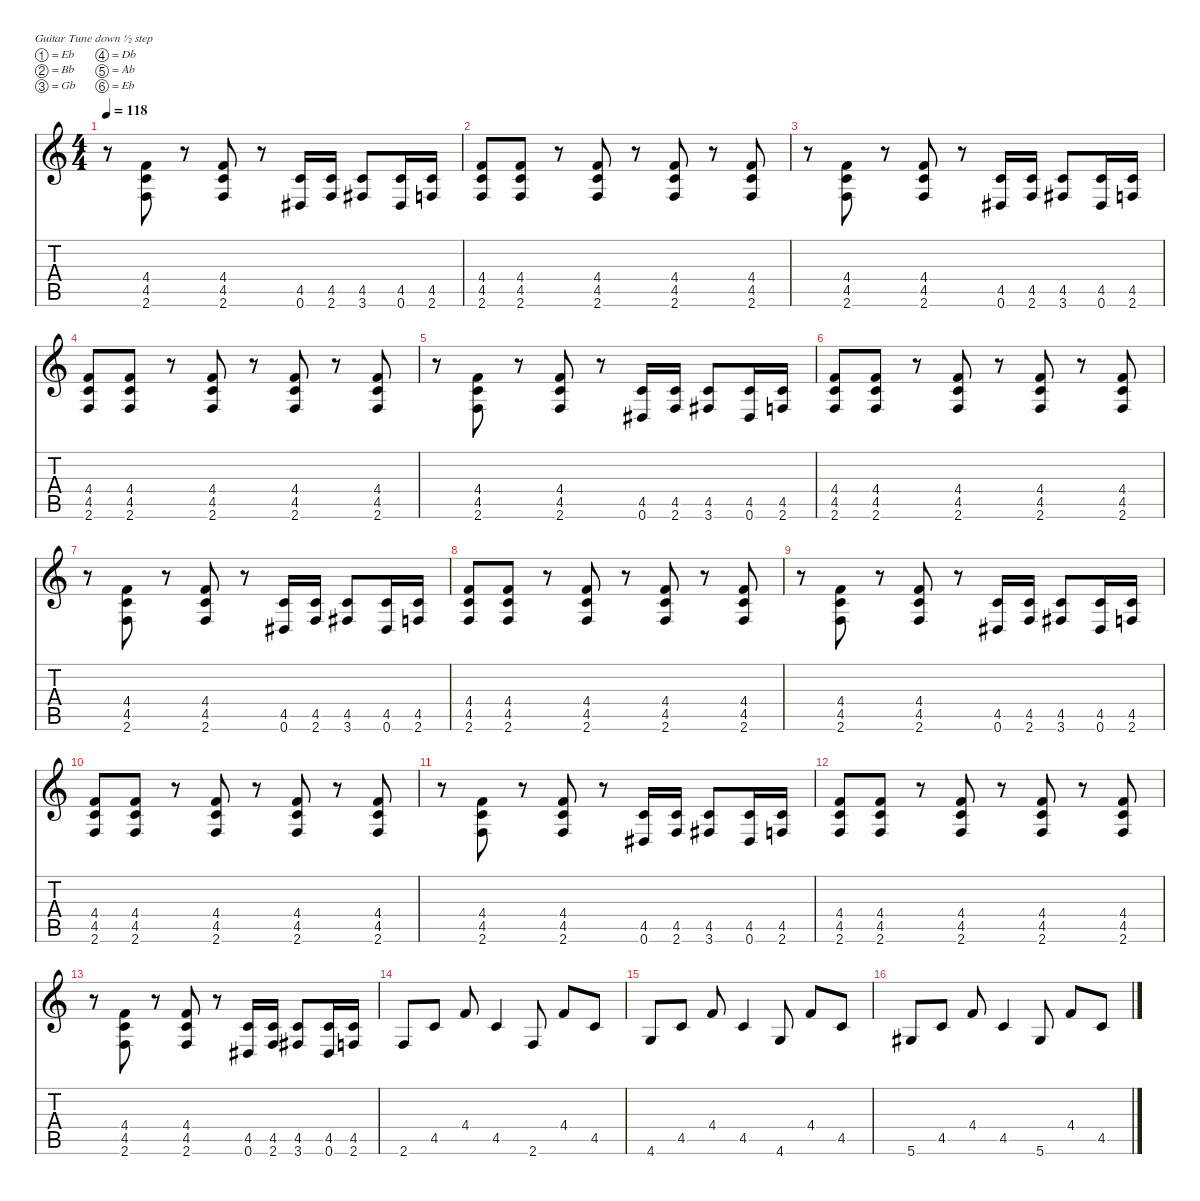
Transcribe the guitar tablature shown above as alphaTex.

\defaultSystemsLayout 4
\hideDynamics
\bracketExtendMode nobrackets
\singleTrackTrackNamePolicy hidden
\multiTrackTrackNamePolicy hidden
\otherSystemsTrackNameOrientation horizontal
\track ("Clean 2" "s.guit.") {instrument acousticguitarsteel}
\staff {score tabs}
\tuning (Eb4 Bb3 Gb3 Db3 Ab2 Eb2)
\ts (4 4)
\tempo 118
\clef g2
\ks c
r.8{dy f beam Down} (4.4 4.5 2.6).8{beam Up} r.8{beam Up} (4.4 4.5 2.6).8{beam Up} r.8{beam Up} (4.5 0.6{acc #}).16{beam Up} (4.5 2.6).16{beam Up} (4.5 3.6{acc #}).8{beam Up} (4.5 0.6{acc #}).16{beam Up} (4.5 2.6).16{beam Up} |
(4.4 4.5 2.6).8{beam Up} (4.4 4.5 2.6).8{beam Up} r.8{beam Up} (4.4 4.5 2.6).8{beam Up} r.8{beam Up} (4.4 4.5 2.6).8{beam Up} r.8{beam Up} (4.4 4.5 2.6).8{beam Up} |
r.8{beam Down} (4.4 4.5 2.6).8{beam Up} r.8{beam Up} (4.4 4.5 2.6).8{beam Up} r.8{beam Up} (4.5 0.6{acc #}).16{beam Up} (4.5 2.6).16{beam Up} (4.5 3.6{acc #}).8{beam Up} (4.5 0.6{acc #}).16{beam Up} (4.5 2.6).16{beam Up} |
(4.4 4.5 2.6).8{beam Up} (4.4 4.5 2.6).8{beam Up} r.8{beam Up} (4.4 4.5 2.6).8{beam Up} r.8{beam Up} (4.4 4.5 2.6).8{beam Up} r.8{beam Up} (4.4 4.5 2.6).8{beam Up} |
r.8{beam Down} (4.4 4.5 2.6).8{beam Up} r.8{beam Up} (4.4 4.5 2.6).8{beam Up} r.8{beam Up} (4.5 0.6{acc #}).16{beam Up} (4.5 2.6).16{beam Up} (4.5 3.6{acc #}).8{beam Up} (4.5 0.6{acc #}).16{beam Up} (4.5 2.6).16{beam Up} |
(4.4 4.5 2.6).8{beam Up} (4.4 4.5 2.6).8{beam Up} r.8{beam Up} (4.4 4.5 2.6).8{beam Up} r.8{beam Up} (4.4 4.5 2.6).8{beam Up} r.8{beam Up} (4.4 4.5 2.6).8{beam Up} |
r.8{beam Down} (4.4 4.5 2.6).8{beam Up} r.8{beam Up} (4.4 4.5 2.6).8{beam Up} r.8{beam Up} (4.5 0.6{acc #}).16{beam Up} (4.5 2.6).16{beam Up} (4.5 3.6{acc #}).8{beam Up} (4.5 0.6{acc #}).16{beam Up} (4.5 2.6).16{beam Up} |
(4.4 4.5 2.6).8{beam Up} (4.4 4.5 2.6).8{beam Up} r.8{beam Up} (4.4 4.5 2.6).8{beam Up} r.8{beam Up} (4.4 4.5 2.6).8{beam Up} r.8{beam Up} (4.4 4.5 2.6).8{beam Up} |
r.8{beam Down} (4.4 4.5 2.6).8{beam Up} r.8{beam Up} (4.4 4.5 2.6).8{beam Up} r.8{beam Up} (4.5 0.6{acc #}).16{beam Up} (4.5 2.6).16{beam Up} (4.5 3.6{acc #}).8{beam Up} (4.5 0.6{acc #}).16{beam Up} (4.5 2.6).16{beam Up} |
(4.4 4.5 2.6).8{beam Up} (4.4 4.5 2.6).8{beam Up} r.8{beam Up} (4.4 4.5 2.6).8{beam Up} r.8{beam Up} (4.4 4.5 2.6).8{beam Up} r.8{beam Up} (4.4 4.5 2.6).8{beam Up} |
r.8{beam Down} (4.4 4.5 2.6).8{beam Up} r.8{beam Up} (4.4 4.5 2.6).8{beam Up} r.8{beam Up} (4.5 0.6{acc #}).16{beam Up} (4.5 2.6).16{beam Up} (4.5 3.6{acc #}).8{beam Up} (4.5 0.6{acc #}).16{beam Up} (4.5 2.6).16{beam Up} |
(4.4 4.5 2.6).8{beam Up} (4.4 4.5 2.6).8{beam Up} r.8{beam Up} (4.4 4.5 2.6).8{beam Up} r.8{beam Up} (4.4 4.5 2.6).8{beam Up} r.8{beam Up} (4.4 4.5 2.6).8{beam Up} |
r.8{beam Down} (4.4 4.5 2.6).8{beam Up} r.8{beam Up} (4.4 4.5 2.6).8{beam Up} r.8{beam Up} (4.5 0.6{acc #}).16{beam Up} (4.5 2.6).16{beam Up} (4.5 3.6{acc #}).8{beam Up} (4.5 0.6{acc #}).16{beam Up} (4.5 2.6).16{beam Up} |
2.6.8{instrument acousticguitarsteel beam Up} 4.5.8{beam Up} 4.4.8{beam Up} 4.5.4{beam Up} 2.6.8{beam Up} 4.4.8{beam Up} 4.5.8{beam Up} |
4.6.8{beam Up} 4.5.8{beam Up} 4.4.8{beam Up} 4.5.4{beam Up} 4.6.8{beam Up} 4.4.8{beam Up} 4.5.8{beam Up} |
5.6{acc #}.8{beam Up} 4.5.8{beam Up} 4.4.8{beam Up} 4.5.4{beam Up} 5.6{acc #}.8{beam Up} 4.4.8{beam Up} 4.5.8{beam Up}
